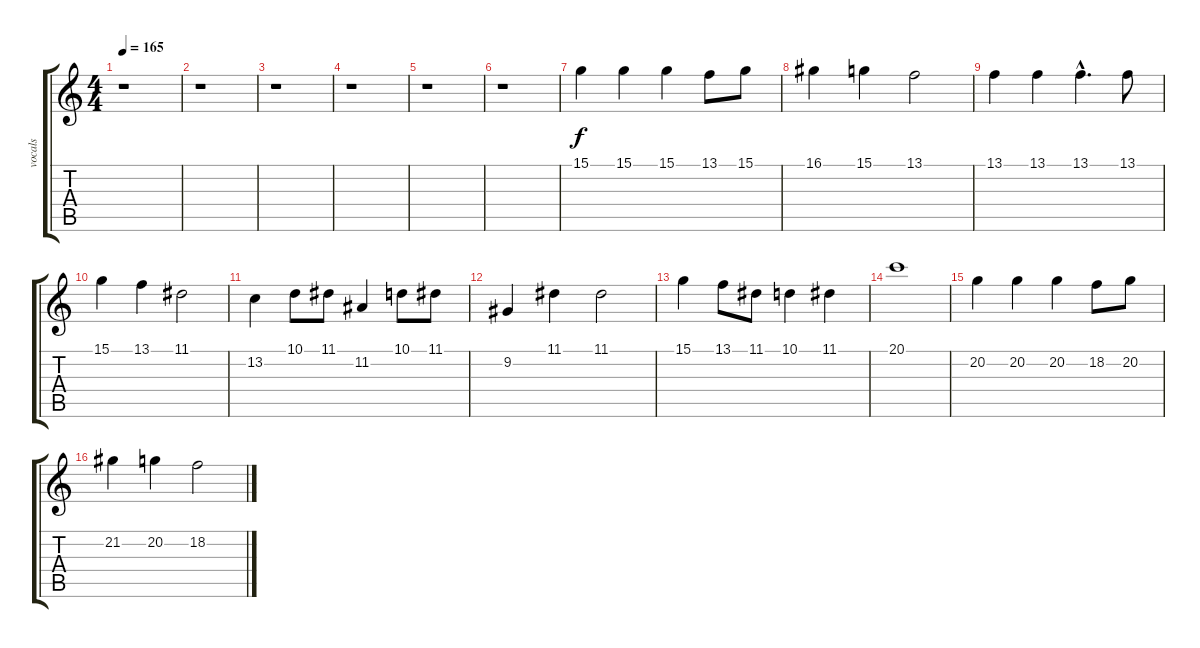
\track ("vocals" "vocals") {instrument ocarina}
\staff {score tabs}
\tuning (E4 B3 G3 D3 A2 E2) {hide}
\ts (4 4)
\tempo 165
\clef g2
\ks c
r.1{dy f} |
r.1 |
r.1 |
r.1 |
r.1 |
r.1 |
15.1.4 15.1.4 15.1.4 13.1.8 15.1.8 |
16.1.4 15.1.4 13.1.2 |
13.1.4 13.1.4 13.1{hac}.4{d} 13.1.8 |
15.1.4 13.1.4 11.1.2 |
13.2.4 10.1.8 11.1.8 11.2.4 10.1.8 11.1.8 |
9.2.4 11.1.4 11.1.2 |
15.1.4 13.1.8 11.1.8 10.1.4 11.1.4 |
20.1.1 |
20.2.4 20.2.4 20.2.4 18.2.8 20.2.8 |
21.2.4 20.2.4 18.2.2
